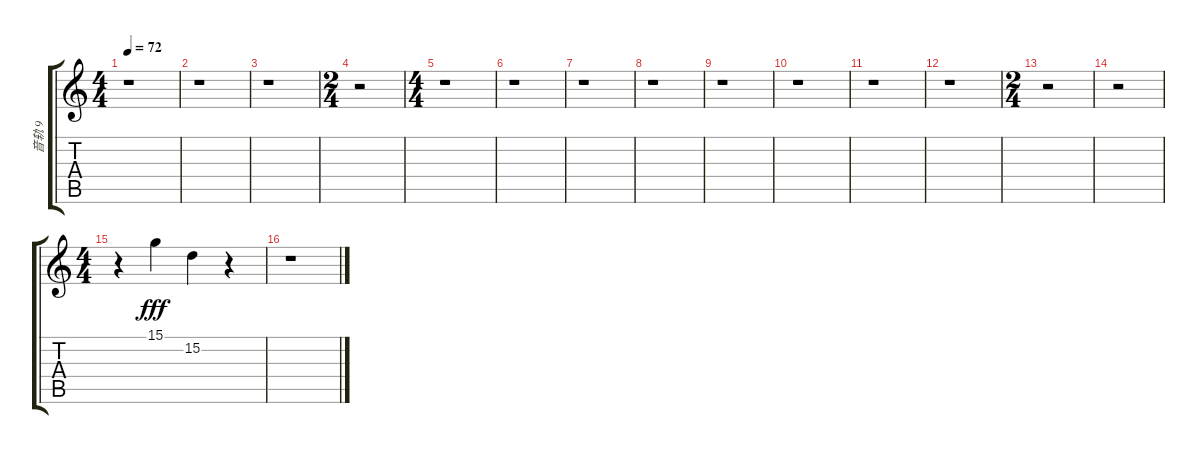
\track ("音轨 9" "音轨 9") {instrument choiraahs}
\staff {score tabs}
\tuning (E4 B3 G3 D3 A2 E2) {hide}
\ts (4 4)
\tempo 72
\clef g2
\ks c
r.1{dy f} |
r.1 |
r.1 |
\ts (2 4)
r.2 |
\ts (4 4)
r.1 |
r.1 |
r.1 |
r.1 |
r.1 |
r.1 |
r.1 |
r.1 |
\ts (2 4)
r.2 |
r.2 |
\ts (4 4)
r.4 15.1.4{dy fff volume 15} 15.2.4 r.4 |
r.1
